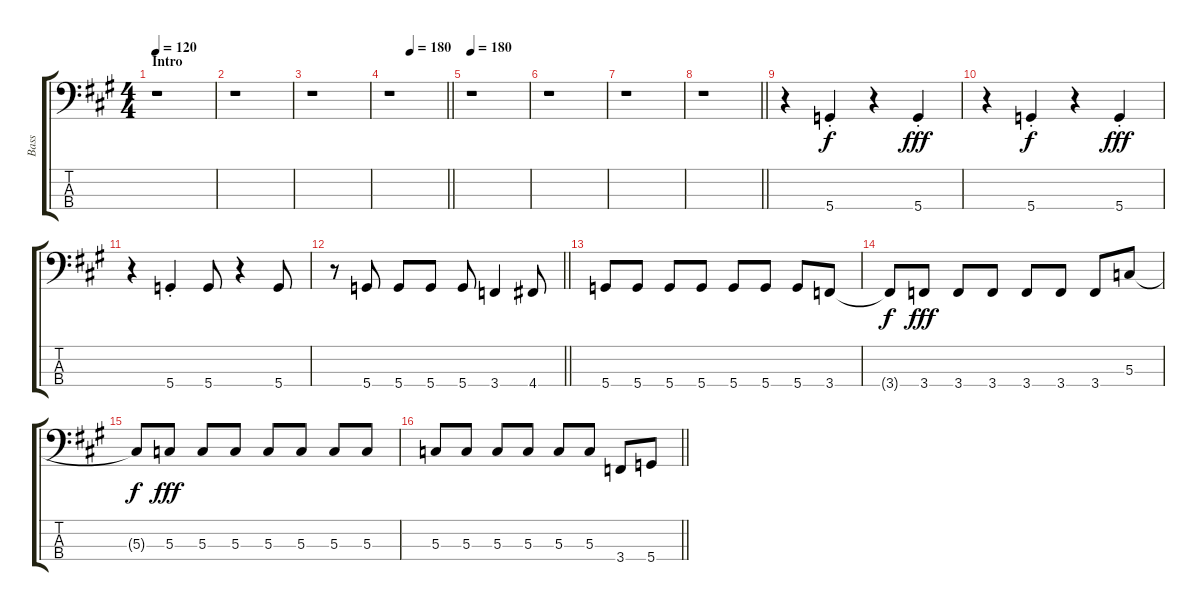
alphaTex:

\track ("Bass" "Bass") {instrument electricbasspick}
\staff {score tabs}
\tuning (F2 C2 G1 D1) {hide}
\ts (4 4)
\section ("" "Intro")
\tempo 120
\clef f4
\ks a
r.1{dy f instrument electricbasspick} |
r.1 |
r.1 |
\tempo (180 0.375)
\barLineRight lightlight
r.1 |
\tempo 180
r.1 |
r.1 |
r.1 |
\barLineRight lightlight
r.1 |
r.4 5.4{st}.4 r.4 5.4{st}.4{dy fff} |
r.4 5.4{st}.4{dy f} r.4 5.4{st}.4{dy fff} |
r.4 5.4{st}.4 5.4.8 r.4 5.4.8 |
\barLineRight lightlight
r.8 5.4.8 5.4.8 5.4.8 5.4.8 3.4.4 4.4.8 |
5.4.8 5.4.8 5.4.8 5.4.8 5.4.8 5.4.8 5.4.8 3.4.8 |
3.4{t}.8{dy f} 3.4.8{dy fff} 3.4.8 3.4.8 3.4.8 3.4.8 3.4.8 5.3.8 |
5.3{t}.8{dy f} 5.3.8{dy fff} 5.3.8 5.3.8 5.3.8 5.3.8 5.3.8 5.3.8 |
\barLineRight lightlight
5.3.8 5.3.8 5.3.8 5.3.8 5.3.8 5.3.8 3.4.8 5.4.8
